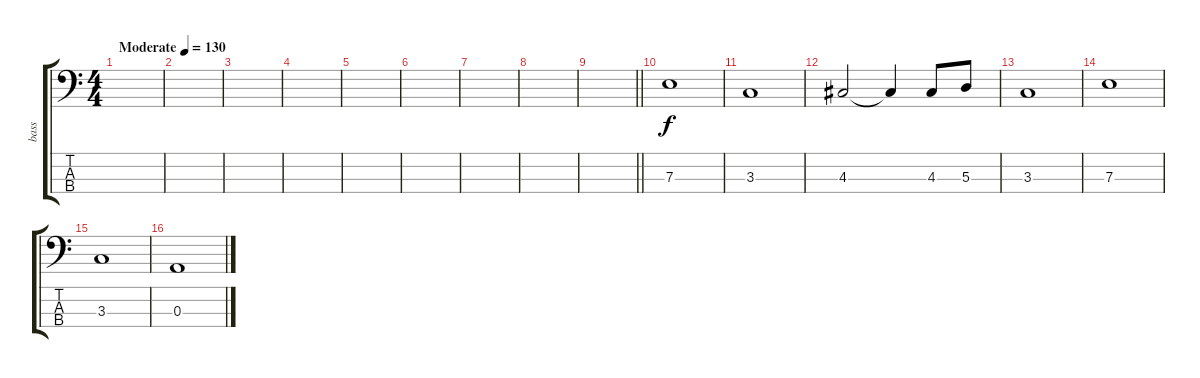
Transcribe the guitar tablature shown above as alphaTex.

\track ("bass" "bass") {instrument electricbassfinger}
\staff {score tabs}
\tuning (G2 D2 A1 E1) {hide}
\ts (4 4)
\tempo (130 "Moderate")
\clef f4
\ks c
|
|
|
|
|
|
|
|
\barLineRight lightlight
|
7.3.1 |
3.3.1 |
4.3.2 4.3{t}.4 4.3.8 5.3.8 |
3.3.1 |
7.3.1 |
3.3.1 |
0.3.1
